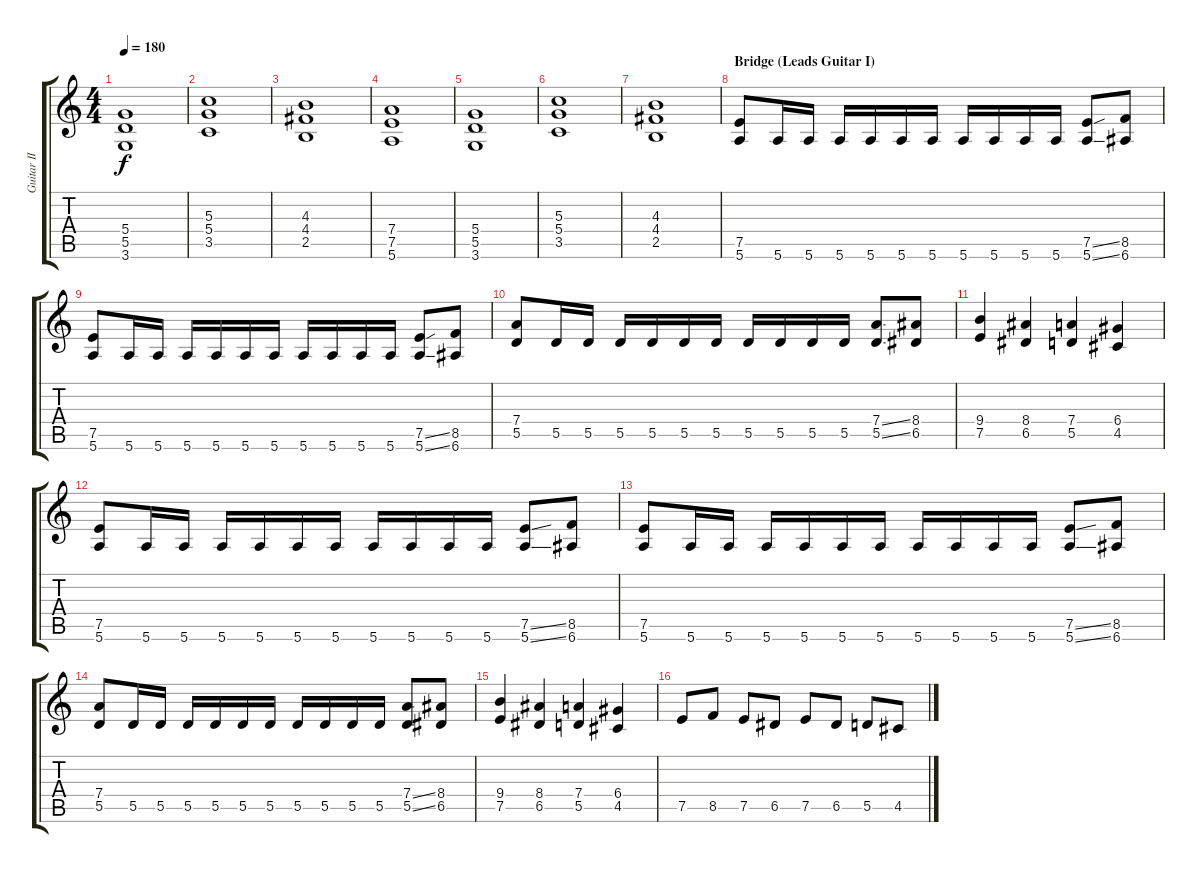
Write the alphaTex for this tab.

\track ("Guitar II (ManOkaR)" "Guitar II ") {instrument distortionguitar}
\staff {score tabs}
\tuning (E4 B3 G3 D3 A2 E2) {hide}
\ts (4 4)
\tempo 180
\clef g2
\ks c
(5.4 5.5 3.6).1{dy f} |
(5.3 5.4 3.5).1 |
(4.3 4.4 2.5).1 |
(7.4 7.5 5.6).1 |
(5.4 5.5 3.6).1 |
(5.3 5.4 3.5).1 |
(4.3 4.4 2.5).1 |
\section ("" "Bridge (Leads Guitar I)")
(7.5 5.6).8 5.6.16 5.6.16 5.6.16 5.6.16 5.6.16 5.6.16 5.6.16 5.6.16 5.6.16 5.6.16 (7.5{ss} 5.6{ss}).8 (8.5 6.6).8 |
(7.5 5.6).8 5.6.16 5.6.16 5.6.16 5.6.16 5.6.16 5.6.16 5.6.16 5.6.16 5.6.16 5.6.16 (7.5{ss} 5.6{ss}).8 (8.5 6.6).8 |
(7.4 5.5).8 5.5.16 5.5.16 5.5.16 5.5.16 5.5.16 5.5.16 5.5.16 5.5.16 5.5.16 5.5.16 (7.4{ss} 5.5{ss}).8 (8.4 6.5).8 |
(9.4 7.5).4 (8.4 6.5).4 (7.4 5.5).4 (6.4 4.5).4 |
(7.5 5.6).8 5.6.16 5.6.16 5.6.16 5.6.16 5.6.16 5.6.16 5.6.16 5.6.16 5.6.16 5.6.16 (7.5{ss} 5.6{ss}).8 (8.5 6.6).8 |
(7.5 5.6).8 5.6.16 5.6.16 5.6.16 5.6.16 5.6.16 5.6.16 5.6.16 5.6.16 5.6.16 5.6.16 (7.5{ss} 5.6{ss}).8 (8.5 6.6).8 |
(7.4 5.5).8 5.5.16 5.5.16 5.5.16 5.5.16 5.5.16 5.5.16 5.5.16 5.5.16 5.5.16 5.5.16 (7.4{ss} 5.5{ss}).8 (8.4 6.5).8 |
(9.4 7.5).4 (8.4 6.5).4 (7.4 5.5).4 (6.4 4.5).4 |
7.5.8 8.5.8 7.5.8 6.5.8 7.5.8 6.5.8 5.5.8 4.5.8
